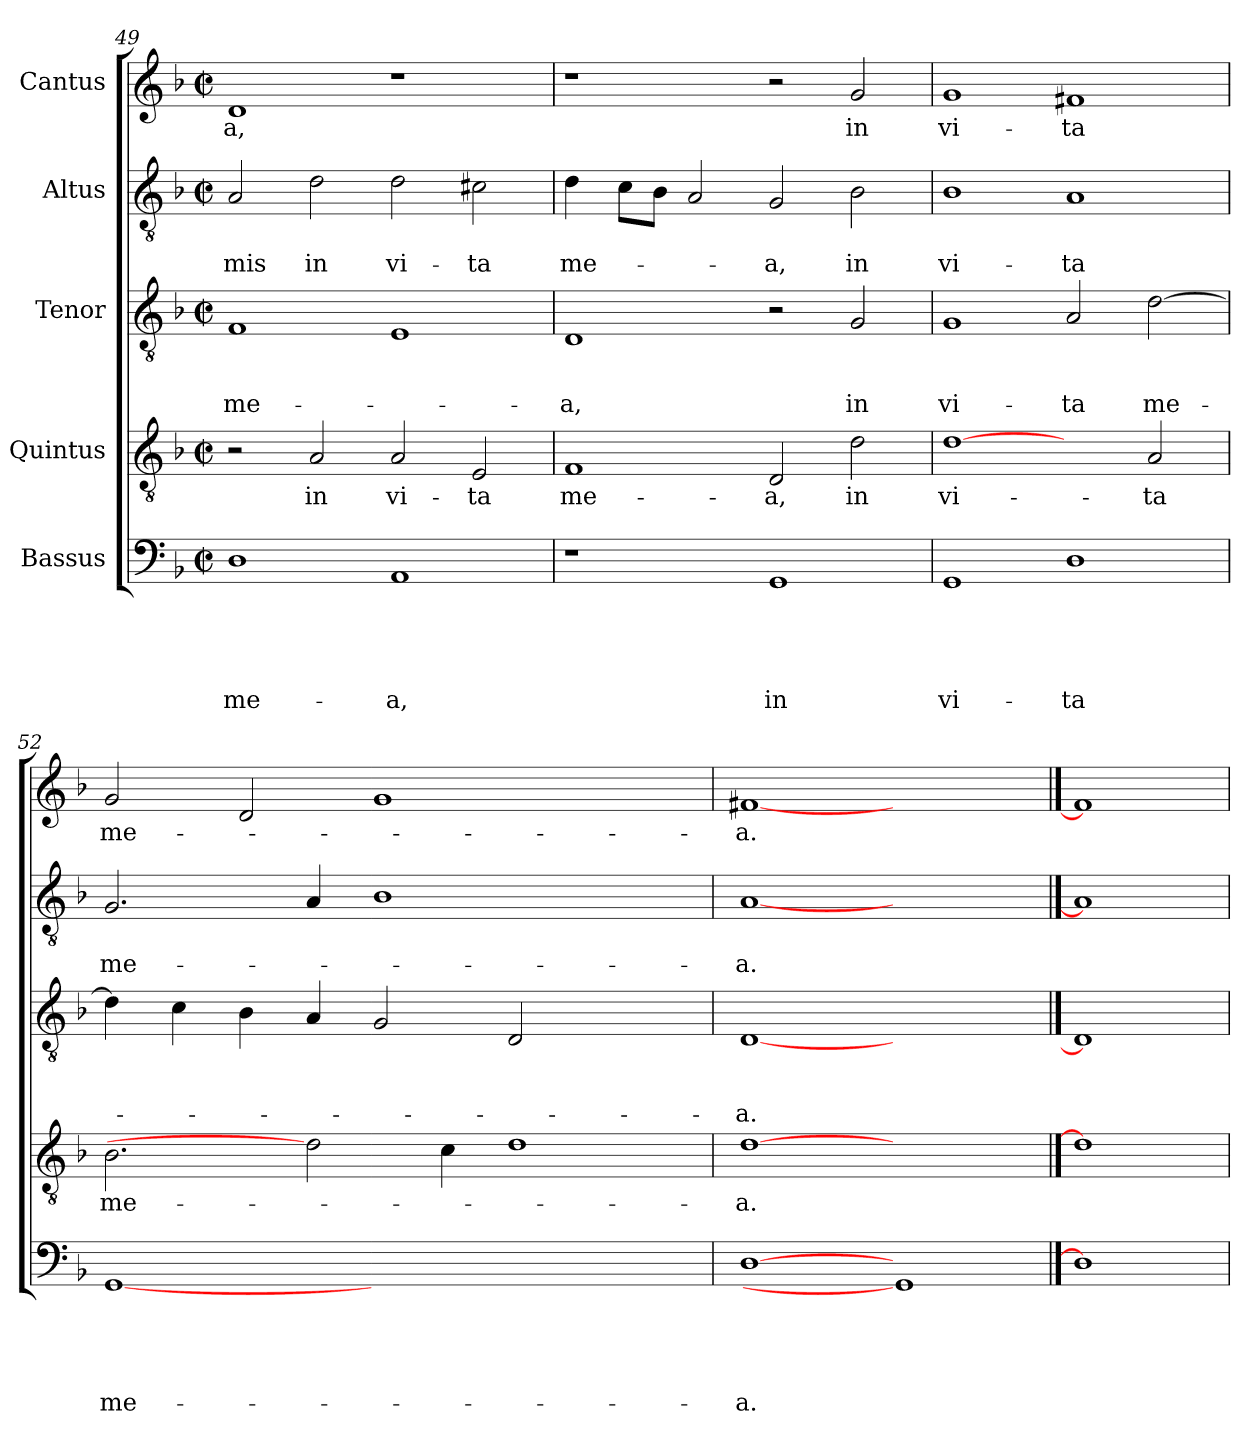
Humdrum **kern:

**kern	**text	**text	**text	**text	**text	**kern	**text	**kern	**text	**text	**text	**kern	**text	**text	**kern	**text
*part5	*part5	*part5	*part5	*part5	*part5	*part4	*part4	*part3	*part3	*part3	*part3	*part2	*part2	*part2	*part1	*part1
*staff5	*staff5	*staff5	*staff5	*staff5	*staff5	*staff4	*staff4	*staff3	*staff3	*staff3	*staff3	*staff2	*staff2	*staff2	*staff1	*staff1
*I"Bassus	*	*	*	*	*	*I"Quintus	*	*I"Tenor	*	*	*	*I"Altus	*	*	*I"Cantus	*
*clefF4	*	*	*	*	*	*clefGv2	*	*clefGv2	*	*	*	*clefGv2	*	*	*clefG2	*
*k[b-]	*	*	*	*	*	*k[b-]	*	*k[b-]	*	*	*	*k[b-]	*	*	*k[b-]	*
*F:	*	*	*	*	*	*F:	*	*F:	*	*	*	*F:	*	*	*F:	*
*M2/2	*	*	*	*	*	*M2/2	*	*M2/2	*	*	*	*M2/2	*	*	*M2/2	*
*met(c|)	*	*	*	*	*	*met(c|)	*	*met(c|)	*	*	*	*met(c|)	*	*	*met(c|)	*
=49	=49	=49	=49	=49	=49	=49	=49	=49	=49	=49	=49	=49	=49	=49	=49	=49
!	!	!	!	!	!LO:LY:b	!	!	!	!	!	!LO:LY:b	!	!	!LO:LY:b	!	!LO:LY:b
1D	.	.	.	.	me-	2r	.	1F	.	.	me-	2A/	.	-mis	1d	-a,
!	!	!	!	!	!	!	!LO:LY:b	!	!	!	!	!	!	!LO:LY:b	!	!
.	.	.	.	.	.	2A/	in	.	.	.	.	2d\	.	in	.	.
!	!	!	!	!	!LO:LY:b	!	!LO:LY:b	!	!	!	!	!	!	!LO:LY:b	!	!
1AA	.	.	.	.	-a,	2A/	vi-	1E	.	.	.	2d\	.	vi-	1r	.
!	!	!	!	!	!	!	!LO:LY:b	!	!	!	!	!	!	!LO:LY:b	!	!
.	.	.	.	.	.	2E/	-ta	.	.	.	.	2c#X\	.	-ta	.	.
!!LO:PB:g=z
=50	=50	=50	=50	=50	=50	=50	=50	=50	=50	=50	=50	=50	=50	=50	=50	=50
!	!	!	!	!	!	!	!LO:LY:b	!	!	!	!LO:LY:b	!	!	!LO:LY:b	!	!
1r	.	.	.	.	.	1F	me-	1D	.	.	-a,	4d\	.	me-	1r	.
.	.	.	.	.	.	.	.	.	.	.	.	8c\L	.	.	.	.
.	.	.	.	.	.	.	.	.	.	.	.	8B-\J	.	.	.	.
.	.	.	.	.	.	.	.	.	.	.	.	2A/	.	.	.	.
!	!	!	!	!	!LO:LY:b	!	!LO:LY:b	!	!	!	!	!	!	!LO:LY:b	!	!
1GG	.	.	.	.	in	2D/	-a,	2r	.	.	.	2G/	.	-a,	2r	.
!	!	!	!	!	!	!	!LO:LY:b	!	!	!	!LO:LY:b	!	!	!LO:LY:b	!	!LO:LY:b
.	.	.	.	.	.	2d\	in	2G/	.	.	in	2B-\	.	in	2g/	in
=51	=51	=51	=51	=51	=51	=51	=51	=51	=51	=51	=51	=51	=51	=51	=51	=51
!	!	!	!	!	!LO:LY:b	!	!LO:LY:b	!	!	!	!LO:LY:b	!	!	!LO:LY:b	!	!LO:LY:b
1GG	.	.	.	.	vi-	[1d	vi-	1G	.	.	vi-	1B-	.	vi-	1g	vi-
!	!	!	!	!	!LO:LY:b	!	!	!	!	!	!LO:LY:b	!	!	!LO:LY:b	!	!LO:LY:b
1D	.	.	.	.	-ta	2ryy	.	2A/	.	.	-ta	1A	.	-ta	1f#X	-ta
!	!	!	!	!	!	!	!LO:LY:b	!	!	!	!LO:LY:b	!	!	!	!	!
.	.	.	.	.	.	2A/	-ta	[2d\	.	.	me-	.	.	.	.	.
=52	=52	=52	=52	=52	=52	=52	=52	=52	=52	=52	=52	=52	=52	=52	=52	=52
!	!	!	!	!	!LO:LY:b	!	!LO:LY:b	!	!	!	!	!	!	!LO:LY:b	!	!LO:LY:b
[1GG	.	.	.	.	me-	2.B-\	me-	4d\]	.	.	.	2.G/	.	me-	2g/	me-
.	.	.	.	.	.	.	.	4c\	.	.	.	.	.	.	.	.
.	.	.	.	.	.	.	.	4B-\	.	.	.	.	.	.	2d/	.
.	.	.	.	.	.	2d]	.	4A/	.	.	.	4A/	.	.	.	.
1.ryy	.	.	.	.	.	.	.	2G/	.	.	.	1B-	.	.	1g	.
.	.	.	.	.	.	4c\	.	.	.	.	.	.	.	.	.	.
.	.	.	.	.	.	1d	.	2D/	.	.	.	.	.	.	.	.
.	.	.	.	.	.	.	.	2ryy	.	.	.	2ryy	.	.	2ryy	.
=53	=53	=53	=53	=53	=53	=53	=53	=53	=53	=53	=53	=53	=53	=53	=53	=53
!	!	!	!	!	!LO:LY:b	!	!LO:LY:b	!	!	!	!LO:LY:b	!	!	!LO:LY:b	!	!LO:LY:b
[1D	.	.	.	.	-a.	[1d	-a.	[1D	.	.	-a.	[1A	.	-a.	[1f#X	-a.
1GG]	.	.	.	.	.	1ryy	.	1ryy	.	.	.	1ryy	.	.	1ryy	.
==54	==54	==54	==54	==54	==54	==54	==54	==54	==54	==54	==54	==54	==54	==54	==54	==54
1D]	.	.	.	.	.	1d]	.	1D]	.	.	.	1A]	.	.	1f#]	.
=	=	=	=	=	=	=	=	=	=	=	=	=	=	=	=	=
*-	*-	*-	*-	*-	*-	*-	*-	*-	*-	*-	*-	*-	*-	*-	*-	*-
